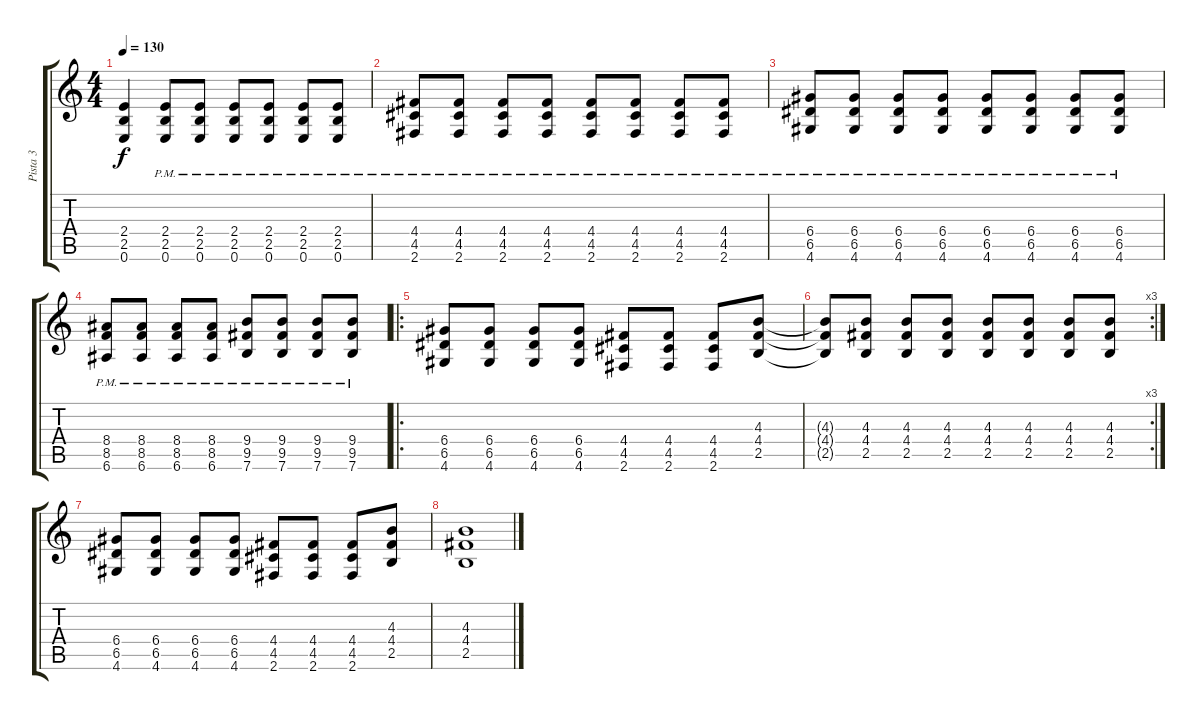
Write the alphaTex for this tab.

\track ("Pista 3" "Pista 3") {instrument distortionguitar}
\staff {score tabs}
\tuning (E4 B3 G3 D3 A2 E2) {hide}
\ts (4 4)
\tempo 130
\clef g2
\ks c
(2.4 2.5 0.6).4{dy f instrument distortionguitar} (2.4{pm} 2.5{pm} 0.6{pm}).8 (2.4{pm} 2.5{pm} 0.6{pm}).8 (2.4{pm} 2.5{pm} 0.6{pm}).8 (2.4{pm} 2.5{pm} 0.6{pm}).8 (2.4{pm} 2.5{pm} 0.6{pm}).8 (2.4{pm} 2.5{pm} 0.6{pm}).8 |
(4.4{pm} 4.5{pm} 2.6{pm}).8 (4.4{pm} 4.5{pm} 2.6{pm}).8 (4.4{pm} 4.5{pm} 2.6{pm}).8 (4.4{pm} 4.5{pm} 2.6{pm}).8 (4.4{pm} 4.5{pm} 2.6{pm}).8 (4.4{pm} 4.5{pm} 2.6{pm}).8 (4.4{pm} 4.5{pm} 2.6{pm}).8 (4.4{pm} 4.5{pm} 2.6{pm}).8 |
(6.4{pm} 6.5{pm} 4.6{pm}).8 (6.4{pm} 6.5{pm} 4.6{pm}).8 (6.4{pm} 6.5{pm} 4.6{pm}).8 (6.4{pm} 6.5{pm} 4.6{pm}).8 (6.4{pm} 6.5{pm} 4.6{pm}).8 (6.4{pm} 6.5{pm} 4.6{pm}).8 (6.4{pm} 6.5{pm} 4.6{pm}).8 (6.4{pm} 6.5{pm} 4.6{pm}).8 |
(8.4{pm} 8.5{pm} 6.6{pm}).8 (8.4{pm} 8.5{pm} 6.6{pm}).8 (8.4{pm} 8.5{pm} 6.6{pm}).8 (8.4{pm} 8.5{pm} 6.6{pm}).8 (9.4{pm} 9.5{pm} 7.6{pm}).8 (9.4{pm} 9.5{pm} 7.6{pm}).8 (9.4{pm} 9.5{pm} 7.6{pm}).8 (9.4{pm} 9.5{pm} 7.6{pm}).8 |
\ro
(6.4 6.5 4.6).8 (6.4 6.5 4.6).8 (6.4 6.5 4.6).8 (6.4 6.5 4.6).8 (4.4 4.5 2.6).8 (4.4 4.5 2.6).8 (4.4 4.5 2.6).8 (4.3 4.4 2.5).8 |
\rc 3
(4.3{t} 4.4{t} 2.5{t}).8 (4.3 4.4 2.5).8 (4.3 4.4 2.5).8 (4.3 4.4 2.5).8 (4.3 4.4 2.5).8 (4.3 4.4 2.5).8 (4.3 4.4 2.5).8 (4.3 4.4 2.5).8 |
(6.4 6.5 4.6).8 (6.4 6.5 4.6).8 (6.4 6.5 4.6).8 (6.4 6.5 4.6).8 (4.4 4.5 2.6).8 (4.4 4.5 2.6).8 (4.4 4.5 2.6).8 (4.3 4.4 2.5).8 |
(4.3 4.4 2.5).1
